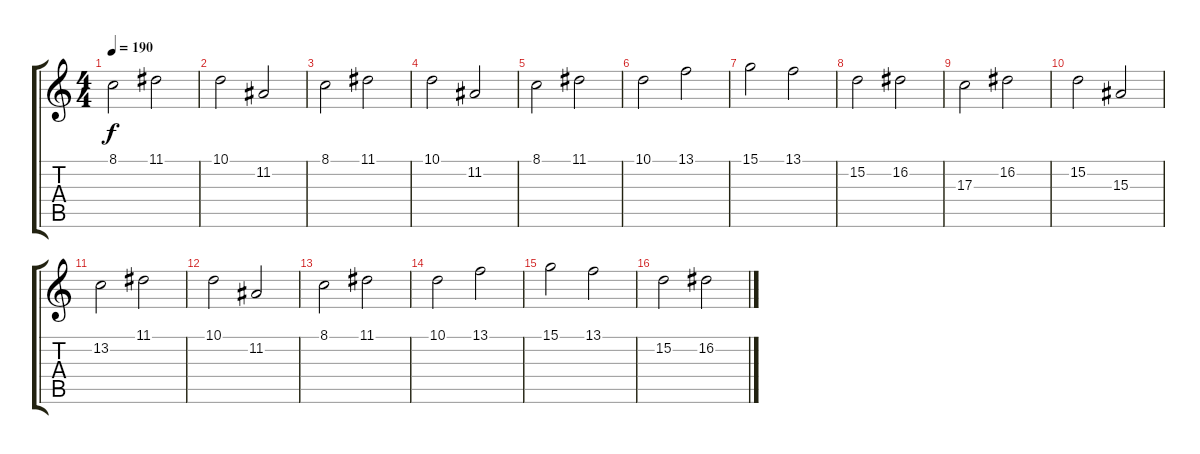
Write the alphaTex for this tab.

\track "" {instrument harmonica}
\staff {score tabs}
\tuning (E4 B3 G3 D3 A2 E2) {hide}
\ts (4 4)
\tempo 190
\clef g2
\ks c
8.1.2{dy f} 11.1.2 |
10.1.2 11.2.2 |
8.1.2 11.1.2 |
10.1.2 11.2.2 |
8.1.2 11.1.2 |
10.1.2 13.1.2 |
15.1.2 13.1.2 |
15.2.2 16.2.2 |
17.3.2 16.2.2 |
15.2.2 15.3.2 |
13.2.2 11.1.2 |
10.1.2 11.2.2 |
8.1.2 11.1.2 |
10.1.2 13.1.2 |
15.1.2 13.1.2 |
15.2.2 16.2.2
